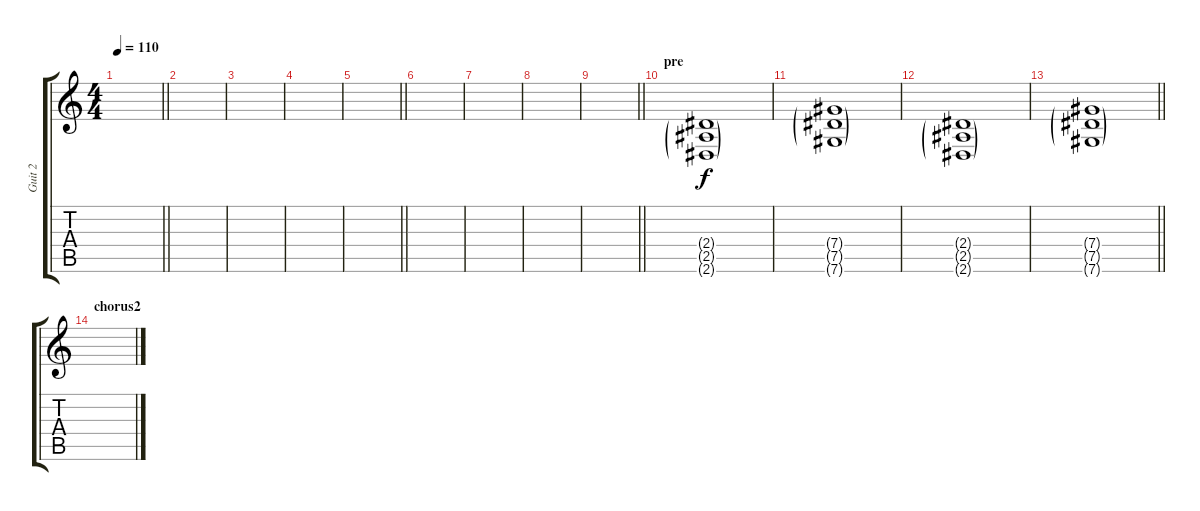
\track ("Guit 2" "Guit 2") {instrument distortionguitar}
\staff {score tabs}
\tuning (Eb4 Bb3 Gb3 Db3 Ab2 Db2) {hide}
\ts (4 4)
\tempo 110
\clef g2
\barLineRight lightlight
\ks c
|
|
|
|
\barLineRight lightlight
|
|
|
|
\barLineRight lightlight
|
\section ("" "pre")
(2.4{g} 2.5{g} 2.6{g}).1 |
(7.4{g} 7.5{g} 7.6{g}).1 |
(2.4{g} 2.5{g} 2.6{g}).1 |
\barLineRight lightlight
(7.4{g} 7.5{g} 7.6{g}).1 |
\section ("" "chorus2")
